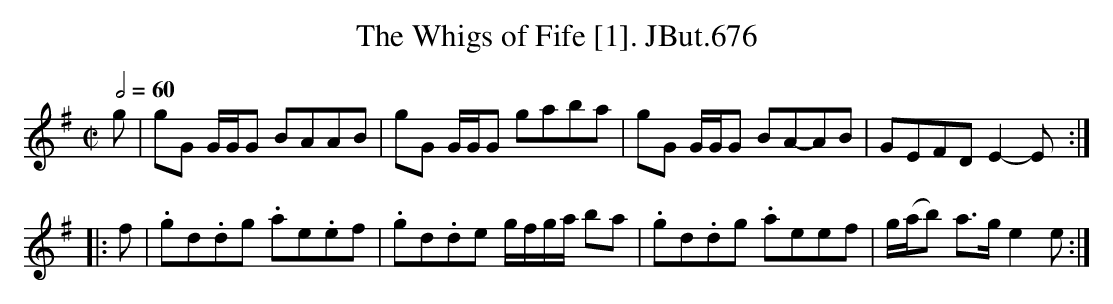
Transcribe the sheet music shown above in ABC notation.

X:1
T:Whigs of Fife [1]. JBut.676, The
M:C|
L:1/8
Q:1/2=60
K:G
g|gG G/G/G BAAB|gG G/G/G gaba|gG G/G/G BA-AB|GEFD E2-E :|
|:f|.gd.dg .ae.ef|.gd.de g/f/g/a/ ba|.gd.dg .aeef|g/(a/b )a>g e2e:|
